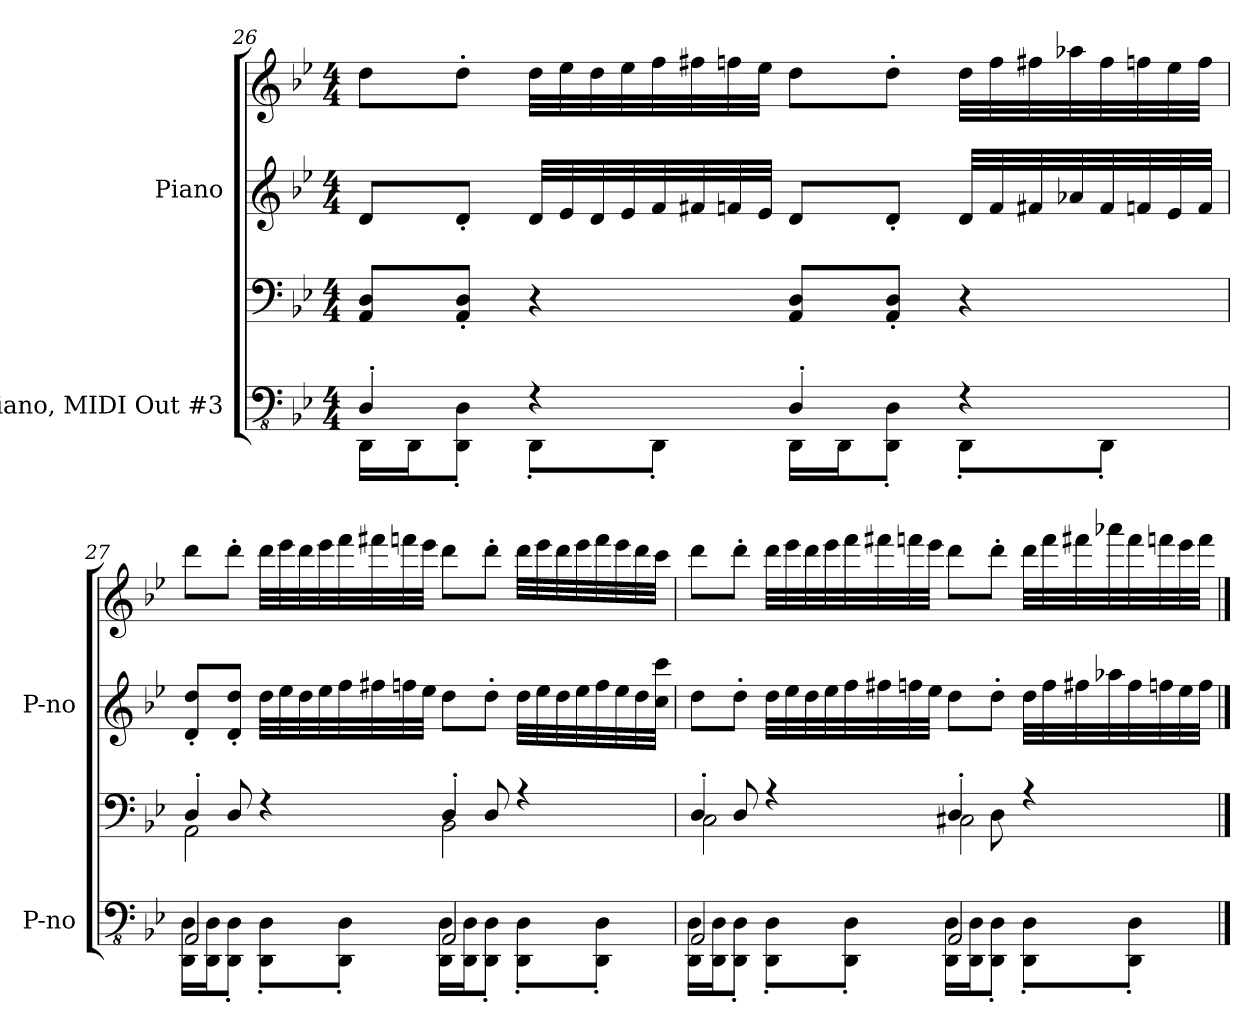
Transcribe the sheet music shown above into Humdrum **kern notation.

**kern	**kern	**kern	**kern
*part2	*part2	*part1	*part1
*staff4	*staff3	*staff2	*staff1
*I"Piano, MIDI Out #3	*	*I"Piano	*
*I'P-no	*	*I'P-no	*
!!LO:LB:g=z
*clefFv4	*clefF4	*clefG2	*clefG2
*k[b-e-]	*k[b-e-]	*k[b-e-]	*k[b-e-]
*M4/4	*M4/4	*M4/4	*M4/4
=26	=26	=26	=26
*^	*	*	*
4DD'/	16DDD\LL	8AA/ 8D/L	8d/L	8dd\L
.	16DDD\J	.	.	.
.	8DDD\' 8DD\'J	8AA/' 8D/'J	8d'/J	8dd'\J
4r	8DDD'\L	4r	32d/LLL	32dd\LLL
.	.	.	32e-/	32ee-\
.	.	.	32d/	32dd\
.	.	.	32e-/	32ee-\
.	8DDD'\J	.	32f/	32ff\
.	.	.	32f#X/	32ff#X\
.	.	.	32fn/	32ffn\
.	.	.	32e-/JJJ	32ee-\JJJ
4DD'/	16DDD\LL	8AA/ 8D/L	8d/L	8dd\L
.	16DDD\J	.	.	.
.	8DDD\' 8DD\'J	8AA/' 8D/'J	8d'/J	8dd'\J
4r	8DDD'\L	4r	32d/LLL	32dd\LLL
.	.	.	32f/	32ff\
.	.	.	32f#X/	32ff#X\
.	.	.	32a-X/	32aa-X\
.	8DDD'\J	.	32f#/	32ff#\
.	.	.	32fn/	32ffn\
.	.	.	32e-/	32ee-\
.	.	.	32f/JJJ	32ff\JJJ
!!LO:PB:g=z
=27	=27	=27	=27	=27
*	*	*^	*	*
*	*	*	*^	*	*
2AAA/	16DDD\ 16DD\LL	4D'/	8ryy	2AA\	8d/' 8dd/'L	8ddd\L
.	16DDD\ 16DD\J	.	.	.	.	.
.	8DDD\' 8DD\'J	.	8D/	.	8d/' 8dd/'J	8ddd'\J
.	8DDD\' 8DD\'L	4r	4.ryy	.	32dd\LLL	32ddd\LLL
.	.	.	.	.	32ee-\	32eee-\
.	.	.	.	.	32dd\	32ddd\
.	.	.	.	.	32ee-\	32eee-\
.	8DDD\' 8DD\'J	.	.	.	32ff\	32fff\
.	.	.	.	.	32ff#X\	32fff#X\
.	.	.	.	.	32ffn\	32fffn\
.	.	.	.	.	32ee-\JJJ	32eee-\JJJ
2AAA/	16DDD\ 16DD\LL	4D'/	.	2BB-\	8dd\L	8ddd\L
.	16DDD\ 16DD\J	.	.	.	.	.
.	8DDD\' 8DD\'J	.	8D/	.	8dd'\J	8ddd'\J
.	8DDD\' 8DD\'L	4r	4ryy	.	32dd\LLL	32ddd\LLL
.	.	.	.	.	32ee-\	32eee-\
.	.	.	.	.	32dd\	32ddd\
.	.	.	.	.	32ee-\	32eee-\
.	8DDD\' 8DD\'J	.	.	.	32ff\	32fff\
.	.	.	.	.	32ee-\	32eee-\
.	.	.	.	.	32dd\	32ddd\
.	.	.	.	.	32cc\ 32ccc\JJJ	32ccc\JJJ
!!LO:LB:g=z
=28	=28	=28	=28	=28	=28	=28
2AAA/	16DDD\ 16DD\LL	4D'/	8ryy	2C\	8dd\L	8ddd\L
.	16DDD\ 16DD\J	.	.	.	.	.
.	8DDD\' 8DD\'J	.	8D/	.	8dd'\J	8ddd'\J
.	8DDD\' 8DD\'L	4r	4.ryy	.	32dd\LLL	32ddd\LLL
.	.	.	.	.	32ee-\	32eee-\
.	.	.	.	.	32dd\	32ddd\
.	.	.	.	.	32ee-\	32eee-\
.	8DDD\' 8DD\'J	.	.	.	32ff\	32fff\
.	.	.	.	.	32ff#X\	32fff#X\
.	.	.	.	.	32ffn\	32fffn\
.	.	.	.	.	32ee-\JJJ	32eee-\JJJ
2AAA/	16DDD\ 16DD\LL	4D'/	.	2C#X\	8dd\L	8ddd\L
.	16DDD\ 16DD\J	.	.	.	.	.
.	8DDD\' 8DD\'J	.	8D\	.	8dd'\J	8ddd'\J
.	8DDD\' 8DD\'L	4r	4ryy	.	32dd\LLL	32ddd\LLL
.	.	.	.	.	32ff\	32fff\
.	.	.	.	.	32ff#X\	32fff#X\
.	.	.	.	.	32aa-X\	32aaa-X\
.	8DDD\' 8DD\'J	.	.	.	32ff#\	32fff#\
.	.	.	.	.	32ffn\	32fffn\
.	.	.	.	.	32ee-\	32eee-\
.	.	.	.	.	32ff\JJJ	32fff\JJJ
*v	*v	*	*	*	*	*
*	*v	*v	*v	*	*
==	==	==	==
*-	*-	*-	*-
